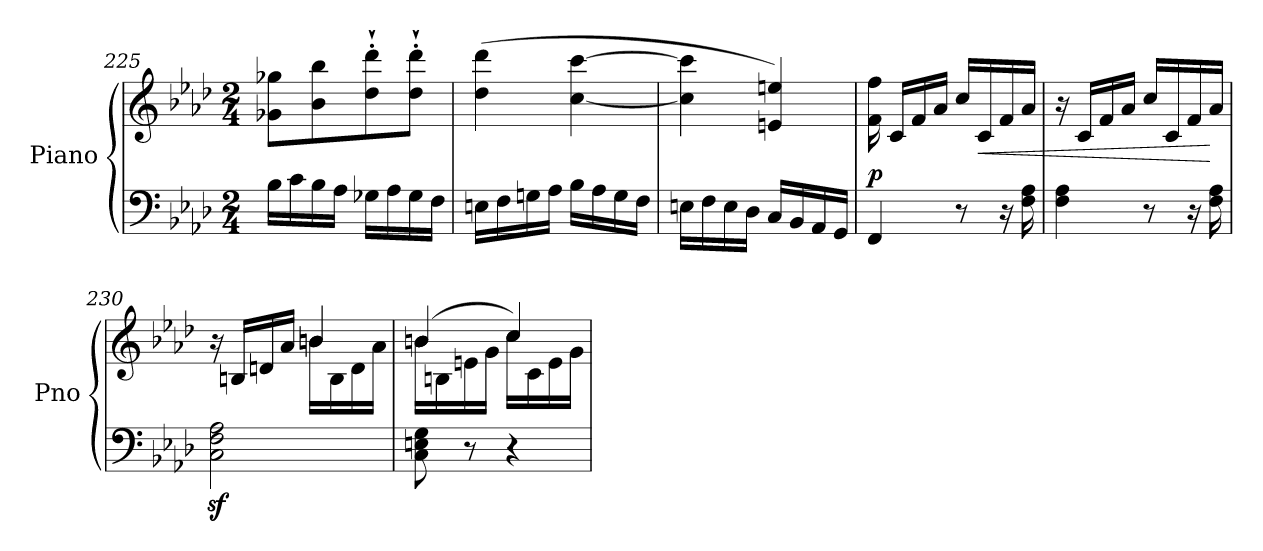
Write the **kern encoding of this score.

**kern	**kern	**dynam
*part1	*part1	*part1
*staff2	*staff1	*staff1/2
*I"Piano	*	*
*I'Pno	*	*
*clefF4	*clefG2	*
*k[b-e-a-d-]	*k[b-e-a-d-]	*
*M2/4	*M2/4	*
=225	=225	=225
16B-\LL	8g-X\ 8gg-X\L	.
16c\	.	.
16B-\	8b-\ 8bb-\	.
16A-\JJ	.	.
16G-X\LL	8dd-\`' 8ddd-\`'	.
16A-\	.	.
16G-\	8dd-\`' 8ddd-\`'J	.
16F\JJ	.	.
!!LO:LB:g=z
=226	=226	=226
!	!	!LO:DY:b
16En\LL	(4dd-\ 4ddd-\	other-dynamics
16F\	.	.
16Gn\	.	.
16A-\JJ	.	.
16B-\LL	[4cc\ [4ccc\	.
16A-\	.	.
16G\	.	.
16F\JJ	.	.
=227	=227	=227
16En\LL	4cc\] 4ccc\]	.
16F\	.	.
16E\	.	.
16D-\JJ	.	.
16C/LL	4en/ 4een/)	.
16BB-/	.	.
16AA-/	.	.
16GG/JJ	.	.
=228	=228	=228
!	!	!LO:DY:a=2
4FF/	16f\ 16ff\	p
.	16c/LL	.
.	16f/	.
.	16a-/JJ	.
8r	16cc/LL	.
!	!	!LO:HP:b
.	16c/	<
16r	16f/	.
16F\ 16A-\	16a-/JJ	.
=229	=229	=229
4F\ 4A-\	16r	.
.	16c/LL	.
.	16f/	.
.	16a-/JJ	.
8r	16cc/LL	.
.	16c/	.
16r	16f/	.
16F\ 16A-\	16a-/JJ	[
=230	=230	=230
*	*^	*
2C\z> 2F\z> 2A-\z>	16r	4ryy	.
.	16Bn/LL	.	.
.	16dn/	.	.
.	16a-/JJ	.	.
.	16bn\LL	4bn/	.
.	16B\	.	.
.	16d\	.	.
.	16a-\JJ	.	.
!!LO:LB:g=z	!!
=231	=231	=231	=231
8C\ 8En\ 8G\	(4bn/	16b\LL	.
.	.	16Bn\	.
8r	.	16en\	.
.	.	16g\JJ	.
4r	4cc/)	16cc\LL	.
.	.	16c\	.
.	.	16e\	.
.	.	16g\JJ	.
*	*v	*v	*
=	=	=
*-	*-	*-
